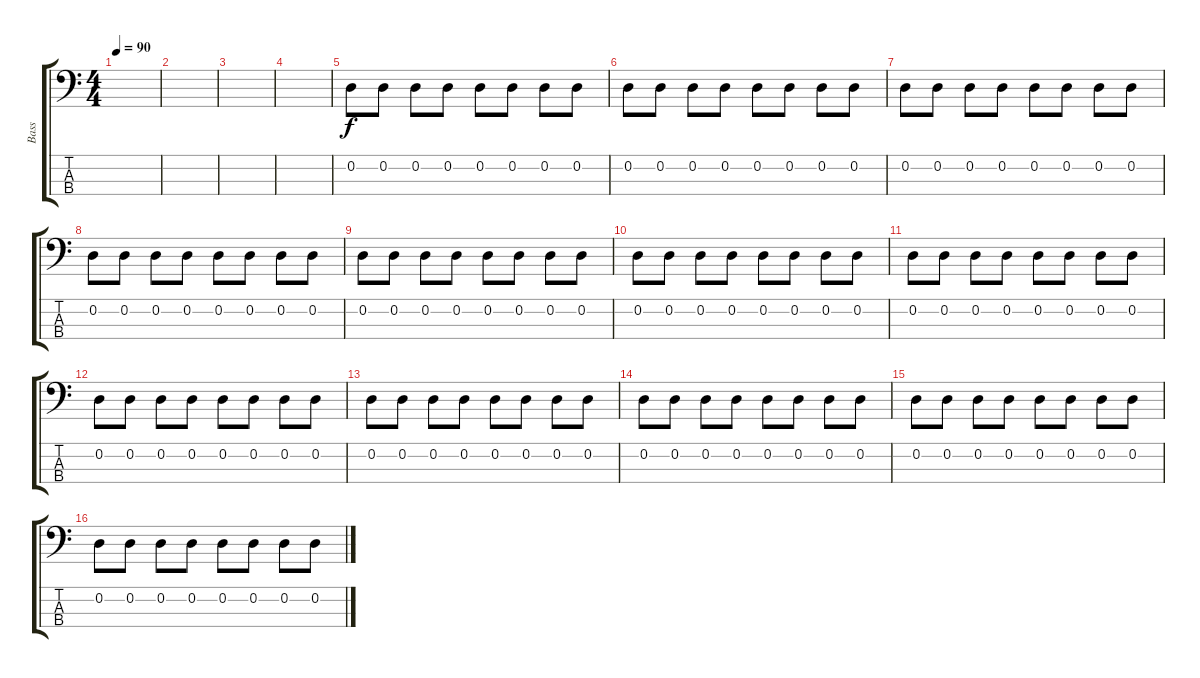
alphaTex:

\track ("Bass" "Bass") {instrument electricbassfinger}
\staff {score tabs}
\tuning (G2 D2 A1 E1) {hide}
\ts (4 4)
\tempo 90
\clef f4
\ks c
|
|
|
|
0.2.8 0.2.8 0.2.8 0.2.8 0.2.8 0.2.8 0.2.8 0.2.8 |
0.2.8 0.2.8 0.2.8 0.2.8 0.2.8 0.2.8 0.2.8 0.2.8 |
0.2.8 0.2.8 0.2.8 0.2.8 0.2.8 0.2.8 0.2.8 0.2.8 |
0.2.8 0.2.8 0.2.8 0.2.8 0.2.8 0.2.8 0.2.8 0.2.8 |
0.2.8 0.2.8 0.2.8 0.2.8 0.2.8 0.2.8 0.2.8 0.2.8 |
0.2.8 0.2.8 0.2.8 0.2.8 0.2.8 0.2.8 0.2.8 0.2.8 |
0.2.8 0.2.8 0.2.8 0.2.8 0.2.8 0.2.8 0.2.8 0.2.8 |
0.2.8 0.2.8 0.2.8 0.2.8 0.2.8 0.2.8 0.2.8 0.2.8 |
0.2.8 0.2.8 0.2.8 0.2.8 0.2.8 0.2.8 0.2.8 0.2.8 |
0.2.8 0.2.8 0.2.8 0.2.8 0.2.8 0.2.8 0.2.8 0.2.8 |
0.2.8 0.2.8 0.2.8 0.2.8 0.2.8 0.2.8 0.2.8 0.2.8 |
0.2.8 0.2.8 0.2.8 0.2.8 0.2.8 0.2.8 0.2.8 0.2.8
